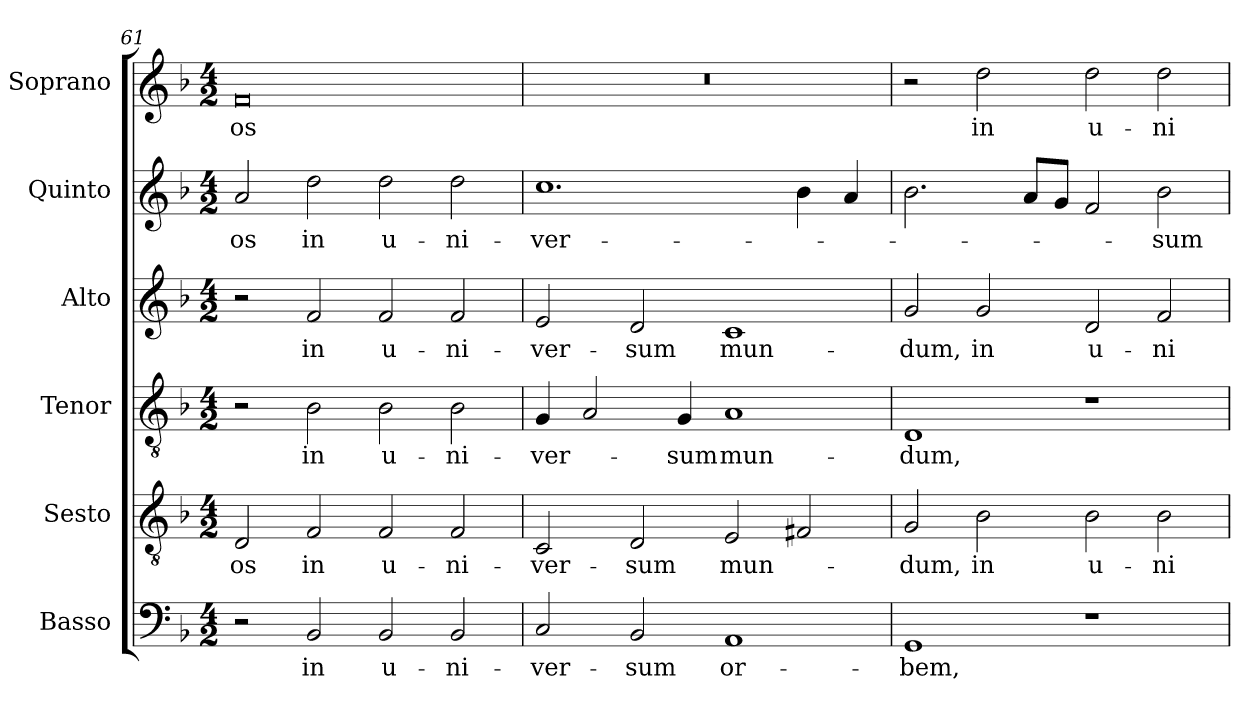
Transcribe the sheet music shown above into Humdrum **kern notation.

**kern	**text	**kern	**text	**kern	**text	**kern	**text	**kern	**text	**kern	**text
*part6	*part6	*part5	*part5	*part4	*part4	*part3	*part3	*part2	*part2	*part1	*part1
*staff6	*staff6	*staff5	*staff5	*staff4	*staff4	*staff3	*staff3	*staff2	*staff2	*staff1	*staff1
*I"Basso	*	*I"Sesto	*	*I"Tenor	*	*I"Alto	*	*I"Quinto	*	*I"Soprano	*
*I'B.	*	*I'Ss.	*	*I'T.	*	*I'A.	*	*I'Q.	*	*I'S.	*
!!LO:LB:g=z
*clefF4	*	*clefGv2	*	*clefGv2	*	*clefG2	*	*clefG2	*	*clefG2	*
*	*	*ITrd7c12	*	*ITrd7c12	*	*	*	*	*	*	*
*k[b-]	*	*k[b-]	*	*k[b-]	*	*k[b-]	*	*k[b-]	*	*k[b-]	*
*F:	*	*F:	*	*F:	*	*F:	*	*F:	*	*F:	*
*M4/2	*	*M4/2	*	*M4/2	*	*M4/2	*	*M4/2	*	*M4/2	*
=61	=61	=61	=61	=61	=61	=61	=61	=61	=61	=61	=61
!	!	!	!LO:LY:b:color=#000000	!	!	!	!	!	!	!	!
!	!	!	!	!	!	!	!	!	!LO:LY:b:color=#000000	!	!
!	!	!	!	!	!	!	!	!	!	!	!LO:LY:b:color=#000000
2r	.	2DDi/	-os	2r	.	2r	.	2ai/	-os	0fi	-os
!	!LO:LY:b:color=#000000	!	!	!	!	!	!	!	!	!	!
!	!	!	!LO:LY:b:color=#000000	!	!	!	!	!	!	!	!
!	!	!	!	!	!LO:LY:b:color=#000000	!	!	!	!	!	!
!	!	!	!	!	!	!	!LO:LY:b:color=#000000	!	!	!	!
!	!	!	!	!	!	!	!	!	!LO:LY:b:color=#000000	!	!
2BB-i/	in	2FFi/	in	2BB-i\	in	2fi/	in	2ddi\	in	.	.
!	!LO:LY:b:color=#000000	!	!	!	!	!	!	!	!	!	!
!	!	!	!LO:LY:b:color=#000000	!	!	!	!	!	!	!	!
!	!	!	!	!	!LO:LY:b:color=#000000	!	!	!	!	!	!
!	!	!	!	!	!	!	!LO:LY:b:color=#000000	!	!	!	!
!	!	!	!	!	!	!	!	!	!LO:LY:b:color=#000000	!	!
2BB-i/	u-	2FFi/	u-	2BB-i\	u-	2fi/	u-	2ddi\	u-	.	.
!	!LO:LY:b:color=#000000	!	!	!	!	!	!	!	!	!	!
!	!	!	!LO:LY:b:color=#000000	!	!	!	!	!	!	!	!
!	!	!	!	!	!LO:LY:b:color=#000000	!	!	!	!	!	!
!	!	!	!	!	!	!	!LO:LY:b:color=#000000	!	!	!	!
!	!	!	!	!	!	!	!	!	!LO:LY:b:color=#000000	!	!
2BB-i/	-ni-	2FFi/	-ni-	2BB-i\	-ni-	2fi/	-ni-	2ddi\	-ni-	.	.
=62	=62	=62	=62	=62	=62	=62	=62	=62	=62	=62	=62
!	!LO:LY:b:color=#000000	!	!	!	!	!	!	!	!	!	!
!	!	!	!LO:LY:b:color=#000000	!	!	!	!	!	!	!	!
!	!	!	!	!	!LO:LY:b:color=#000000	!	!	!	!	!	!
!	!	!	!	!	!	!	!LO:LY:b:color=#000000	!	!	!	!
!	!	!	!	!	!	!	!	!	!LO:LY:b:color=#000000	!LO:N:vis=1	!
2Ci/	-ver-	2CCi/	-ver-	4GGi/	-ver-	2ei/	-ver-	1.cci	-ver-	0r	.
.	.	.	.	2AAi/	.	.	.	.	.	.	.
!	!LO:LY:b:color=#000000	!	!	!	!	!	!	!	!	!	!
!	!	!	!LO:LY:b:color=#000000	!	!	!	!	!	!	!	!
!	!	!	!	!	!	!	!LO:LY:b:color=#000000	!	!	!	!
2BB-i/	-sum	2DDi/	-sum	.	.	2di/	-sum	.	.	.	.
!	!	!	!	!	!LO:LY:b:color=#000000	!	!	!	!	!	!
.	.	.	.	4GGi/	-sum	.	.	.	.	.	.
!	!LO:LY:b:color=#000000	!	!	!	!	!	!	!	!	!	!
!	!	!	!LO:LY:b:color=#000000	!	!	!	!	!	!	!	!
!	!	!	!	!	!LO:LY:b:color=#000000	!	!	!	!	!	!
!	!	!	!	!	!	!	!LO:LY:b:color=#000000	!	!	!	!
1AAi	or-	2EEi/	mun-	1AAi	mun-	1ci	mun-	.	.	.	.
.	.	2FF#Xi/	.	.	.	.	.	4b-i\	.	.	.
.	.	.	.	.	.	.	.	4ai/	.	.	.
=63	=63	=63	=63	=63	=63	=63	=63	=63	=63	=63	=63
!	!LO:LY:b:color=#000000	!	!	!	!	!	!	!	!	!	!
!	!	!	!LO:LY:b:color=#000000	!	!	!	!	!	!	!	!
!	!	!	!	!	!LO:LY:b:color=#000000	!	!	!	!	!	!
!	!	!	!	!	!	!	!LO:LY:b:color=#000000	!	!	!	!
1GGi	-bem,	2GGi/	-dum,	1DDi	-dum,	2gi/	-dum,	2.b-i\	.	2r	.
!	!	!	!LO:LY:b:color=#000000	!	!	!	!	!	!	!	!
!	!	!	!	!	!	!	!LO:LY:b:color=#000000	!	!	!	!
!	!	!	!	!	!	!	!	!	!	!	!LO:LY:b:color=#000000
.	.	2BB-i\	in	.	.	2gi/	in	.	.	2ddi\	in
.	.	.	.	.	.	.	.	8ai/L	.	.	.
.	.	.	.	.	.	.	.	8gi/J	.	.	.
!	!	!	!LO:LY:b:color=#000000	!	!	!	!	!	!	!	!
!	!	!	!	!	!	!	!LO:LY:b:color=#000000	!	!	!	!
!	!	!	!	!	!	!	!	!	!	!	!LO:LY:b:color=#000000
1r	.	2BB-i\	u-	1r	.	2di/	u-	2fi/	.	2ddi\	u-
!	!	!	!LO:LY:b:color=#000000	!	!	!	!	!	!	!	!
!	!	!	!	!	!	!	!LO:LY:b:color=#000000	!	!	!	!
!	!	!	!	!	!	!	!	!	!LO:LY:b:color=#000000	!	!
!	!	!	!	!	!	!	!	!	!	!	!LO:LY:b:color=#000000
.	.	2BB-i\	-ni-	.	.	2fi/	-ni-	2b-i\	-sum	2ddi\	-ni-
=	=	=	=	=	=	=	=	=	=	=	=
*-	*-	*-	*-	*-	*-	*-	*-	*-	*-	*-	*-
